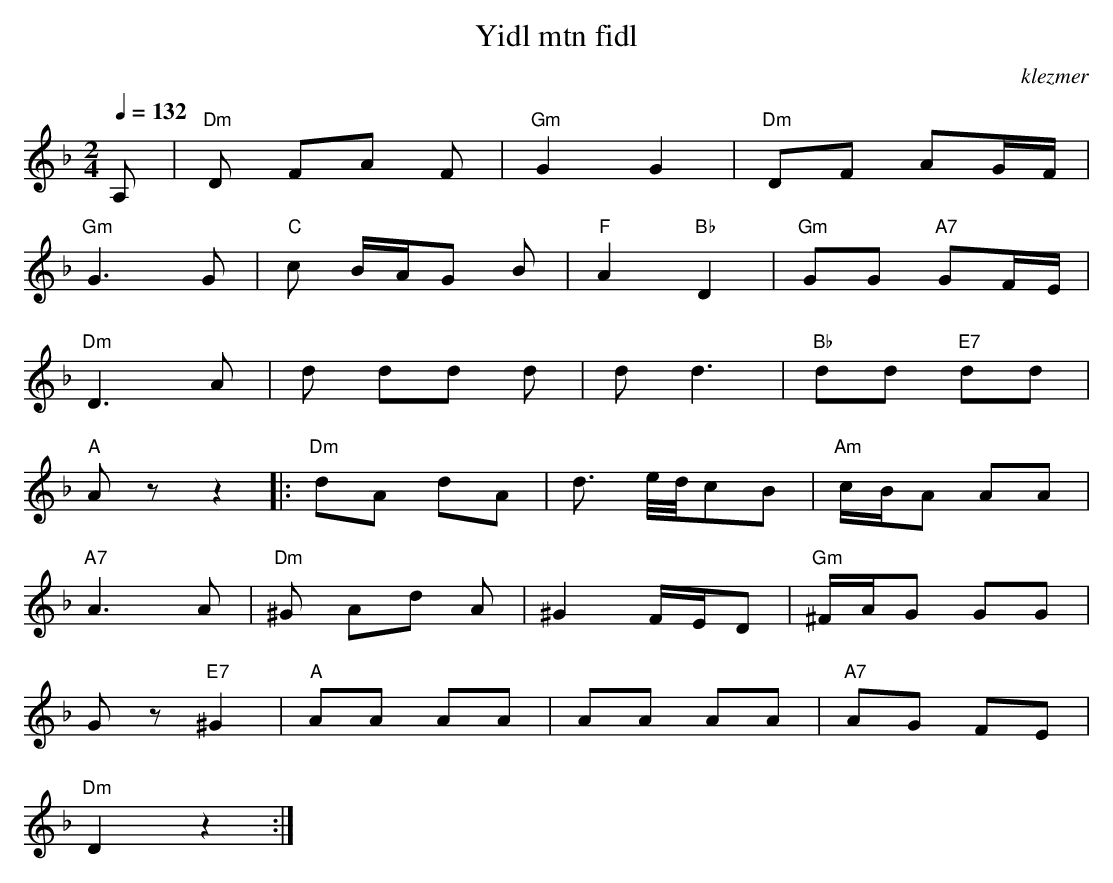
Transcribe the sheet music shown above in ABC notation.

X:1
T:Yidl mtn fidl
O:klezmer
M:2/4
L:1/8
Q:1/4=132
K:Dm
A,|"Dm" D FA F|"Gm" G2 G2 |"Dm" DF AG/F/ |
"Gm" G3 G|"C" c B/A/G B|"F" A2 "Bb" D2 |"Gm" GG "A7" GF/E/ |
"Dm" D3 A|d dd d|d d3 |"Bb" dd "E7" dd |
"A" Az z2  |:"Dm" dA dA |d3/2 e/4d/4cB |"Am" c/B/A AA |
"A7" A3 A|"Dm" ^G Ad A|^G2 F/E/D |"Gm" ^F/A/G GG |
Gz "E7" ^G2 |"A" AA AA |AA AA |"A7" AG FE |
"Dm" D2 z2 :|
